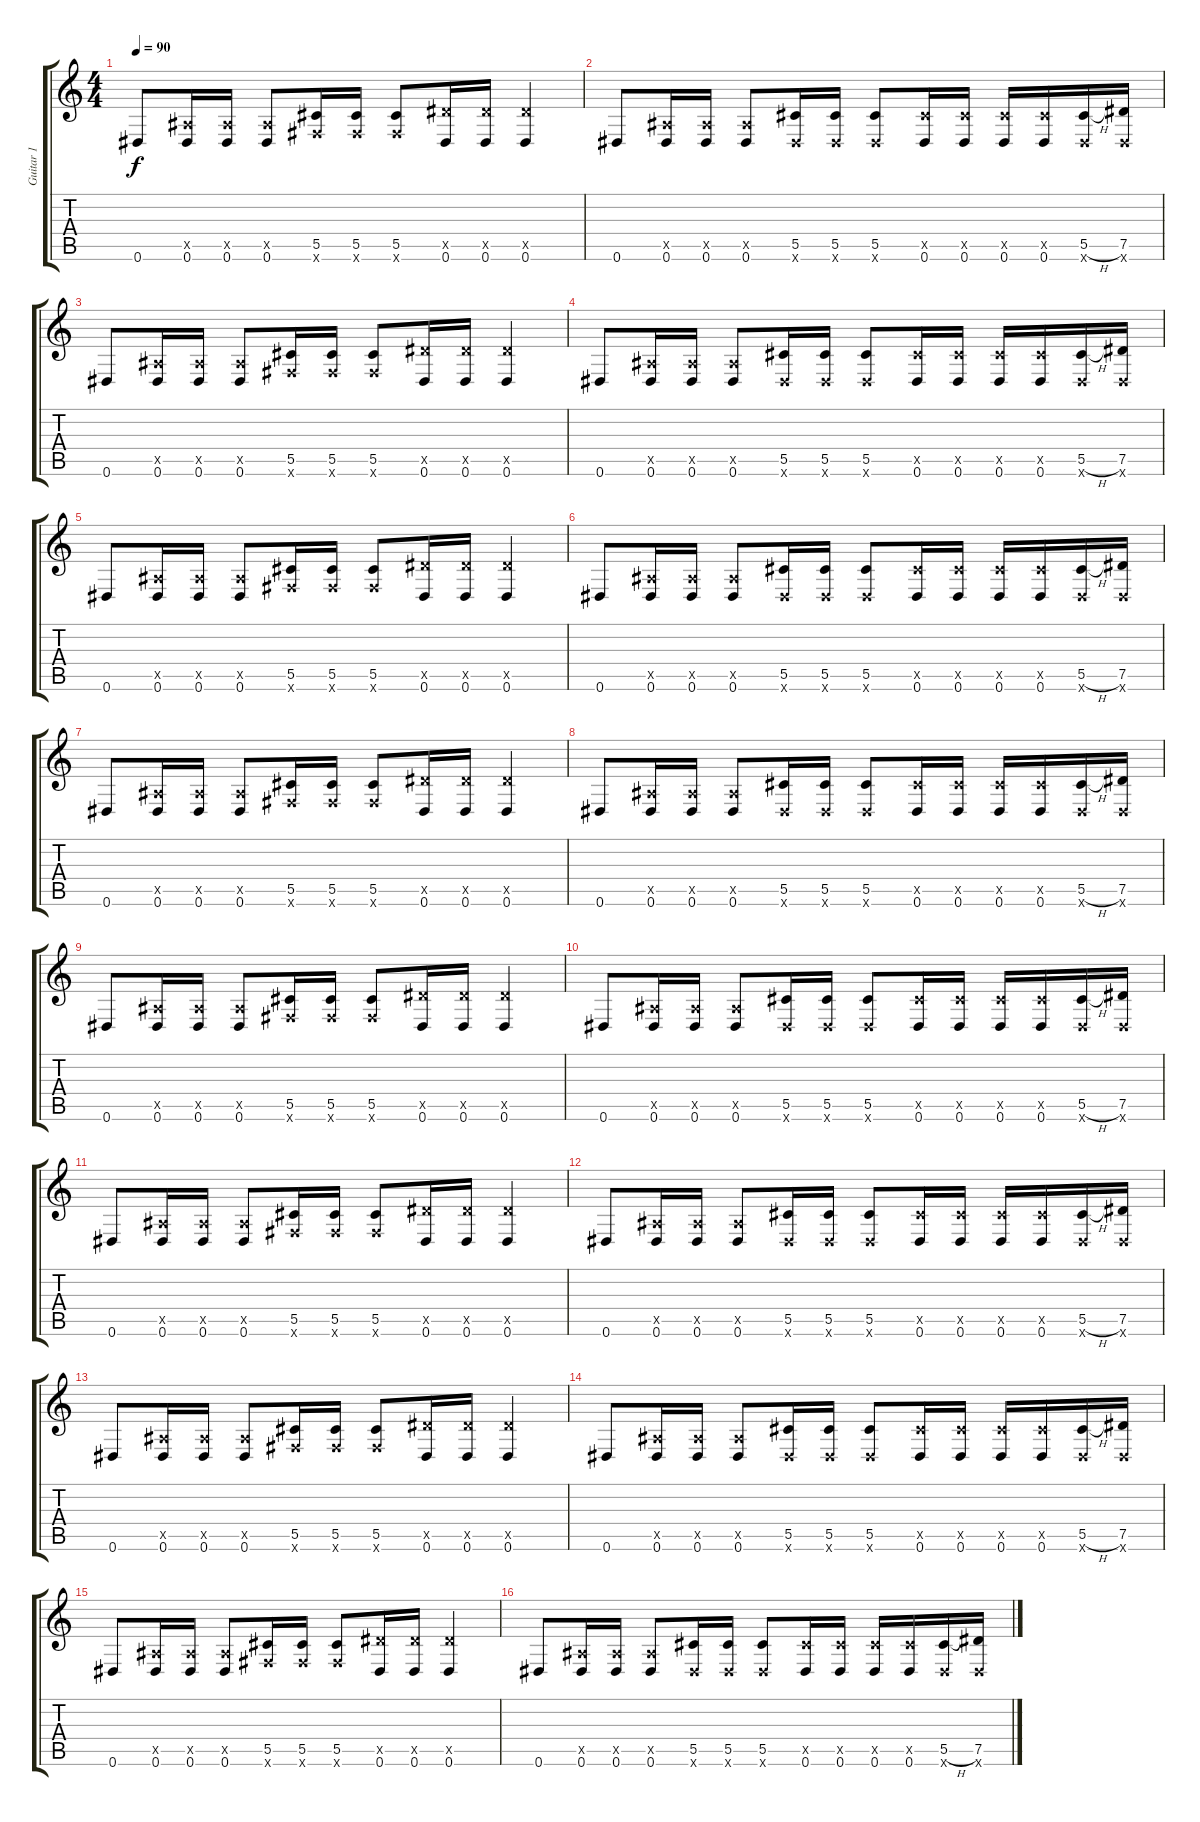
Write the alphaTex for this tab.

\track ("Guitar 1" "Guitar 1") {instrument distortionguitar}
\staff {score tabs}
\tuning (Eb4 Bb3 Gb3 Db3 Ab2 Eb2) {hide}
\ts (4 4)
\tempo 90
\clef g2
\ks c
0.6.8{dy f} (2.5{x} 0.6).16 (2.5{x} 0.6).16 (2.5{x} 0.6).8 (5.5 3.6{x}).16 (5.5 3.6{x}).16 (5.5 3.6{x}).8 (7.5{x} 0.6).16 (7.5{x} 0.6).16 (7.5{x} 0.6).4 |
0.6.8 (2.5{x} 0.6).16 (2.5{x} 0.6).16 (2.5{x} 0.6).8 (5.5 0.6{x}).16 (5.5 0.6{x}).16 (5.5 0.6{x}).8 (5.5{x} 0.6).16 (5.5{x} 0.6).16 (5.5{x} 0.6).16 (5.5{x} 0.6).16 (5.5{h} 0.6{x}).16 (7.5 0.6{x}).16 |
0.6.8 (2.5{x} 0.6).16 (2.5{x} 0.6).16 (2.5{x} 0.6).8 (5.5 3.6{x}).16 (5.5 3.6{x}).16 (5.5 3.6{x}).8 (7.5{x} 0.6).16 (7.5{x} 0.6).16 (7.5{x} 0.6).4 |
0.6.8 (2.5{x} 0.6).16 (2.5{x} 0.6).16 (2.5{x} 0.6).8 (5.5 0.6{x}).16 (5.5 0.6{x}).16 (5.5 0.6{x}).8 (5.5{x} 0.6).16 (5.5{x} 0.6).16 (5.5{x} 0.6).16 (5.5{x} 0.6).16 (5.5{h} 0.6{x}).16 (7.5 0.6{x}).16 |
0.6.8 (2.5{x} 0.6).16 (2.5{x} 0.6).16 (2.5{x} 0.6).8 (5.5 3.6{x}).16 (5.5 3.6{x}).16 (5.5 3.6{x}).8 (7.5{x} 0.6).16 (7.5{x} 0.6).16 (7.5{x} 0.6).4 |
0.6.8 (2.5{x} 0.6).16 (2.5{x} 0.6).16 (2.5{x} 0.6).8 (5.5 0.6{x}).16 (5.5 0.6{x}).16 (5.5 0.6{x}).8 (5.5{x} 0.6).16 (5.5{x} 0.6).16 (5.5{x} 0.6).16 (5.5{x} 0.6).16 (5.5{h} 0.6{x}).16 (7.5 0.6{x}).16 |
0.6.8 (2.5{x} 0.6).16 (2.5{x} 0.6).16 (2.5{x} 0.6).8 (5.5 3.6{x}).16 (5.5 3.6{x}).16 (5.5 3.6{x}).8 (7.5{x} 0.6).16 (7.5{x} 0.6).16 (7.5{x} 0.6).4 |
0.6.8 (2.5{x} 0.6).16 (2.5{x} 0.6).16 (2.5{x} 0.6).8 (5.5 0.6{x}).16 (5.5 0.6{x}).16 (5.5 0.6{x}).8 (5.5{x} 0.6).16 (5.5{x} 0.6).16 (5.5{x} 0.6).16 (5.5{x} 0.6).16 (5.5{h} 0.6{x}).16 (7.5 0.6{x}).16 |
0.6.8 (2.5{x} 0.6).16 (2.5{x} 0.6).16 (2.5{x} 0.6).8 (5.5 3.6{x}).16 (5.5 3.6{x}).16 (5.5 3.6{x}).8 (7.5{x} 0.6).16 (7.5{x} 0.6).16 (7.5{x} 0.6).4 |
0.6.8 (2.5{x} 0.6).16 (2.5{x} 0.6).16 (2.5{x} 0.6).8 (5.5 0.6{x}).16 (5.5 0.6{x}).16 (5.5 0.6{x}).8 (5.5{x} 0.6).16 (5.5{x} 0.6).16 (5.5{x} 0.6).16 (5.5{x} 0.6).16 (5.5{h} 0.6{x}).16 (7.5 0.6{x}).16 |
0.6.8 (2.5{x} 0.6).16 (2.5{x} 0.6).16 (2.5{x} 0.6).8 (5.5 3.6{x}).16 (5.5 3.6{x}).16 (5.5 3.6{x}).8 (7.5{x} 0.6).16 (7.5{x} 0.6).16 (7.5{x} 0.6).4 |
0.6.8 (2.5{x} 0.6).16 (2.5{x} 0.6).16 (2.5{x} 0.6).8 (5.5 0.6{x}).16 (5.5 0.6{x}).16 (5.5 0.6{x}).8 (5.5{x} 0.6).16 (5.5{x} 0.6).16 (5.5{x} 0.6).16 (5.5{x} 0.6).16 (5.5{h} 0.6{x}).16 (7.5 0.6{x}).16 |
0.6.8 (2.5{x} 0.6).16 (2.5{x} 0.6).16 (2.5{x} 0.6).8 (5.5 3.6{x}).16 (5.5 3.6{x}).16 (5.5 3.6{x}).8 (7.5{x} 0.6).16 (7.5{x} 0.6).16 (7.5{x} 0.6).4 |
0.6.8 (2.5{x} 0.6).16 (2.5{x} 0.6).16 (2.5{x} 0.6).8 (5.5 0.6{x}).16 (5.5 0.6{x}).16 (5.5 0.6{x}).8 (5.5{x} 0.6).16 (5.5{x} 0.6).16 (5.5{x} 0.6).16 (5.5{x} 0.6).16 (5.5{h} 0.6{x}).16 (7.5 0.6{x}).16 |
0.6.8 (2.5{x} 0.6).16 (2.5{x} 0.6).16 (2.5{x} 0.6).8 (5.5 3.6{x}).16 (5.5 3.6{x}).16 (5.5 3.6{x}).8 (7.5{x} 0.6).16 (7.5{x} 0.6).16 (7.5{x} 0.6).4 |
0.6.8 (2.5{x} 0.6).16 (2.5{x} 0.6).16 (2.5{x} 0.6).8 (5.5 0.6{x}).16 (5.5 0.6{x}).16 (5.5 0.6{x}).8 (5.5{x} 0.6).16 (5.5{x} 0.6).16 (5.5{x} 0.6).16 (5.5{x} 0.6).16 (5.5{h} 0.6{x}).16 (7.5 0.6{x}).16
